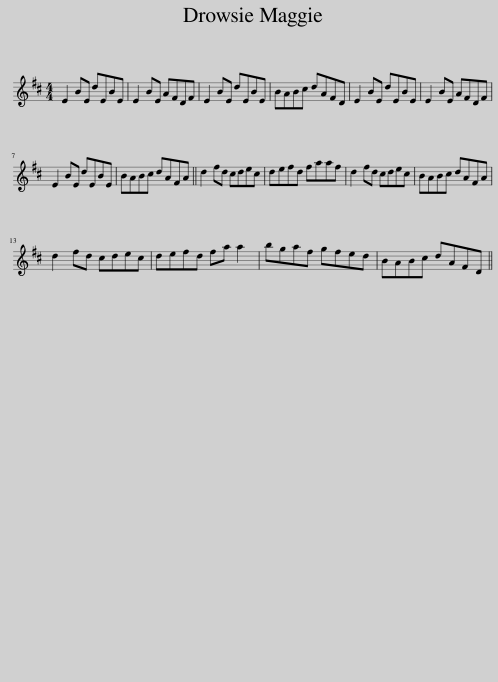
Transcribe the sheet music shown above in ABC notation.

X:1
L:1/8
M:4/4
I:linebreak $
K:D
V:1 treble
V:1
 E2 BE dEBE | E2 BE AFDF | E2 BE dEBE | BABc dAFD | E2 BE dEBE | %5
 E2 BE AFDF |$ E2 BE dEBE | BABc dAFA || d2 fd cdec | defd faaf | %10
 d2 fd cdec | BABc dAFA |$ d2 fd cdec | defd fa a2 | bgaf gfed | %15
 BABc dAFD || %16
